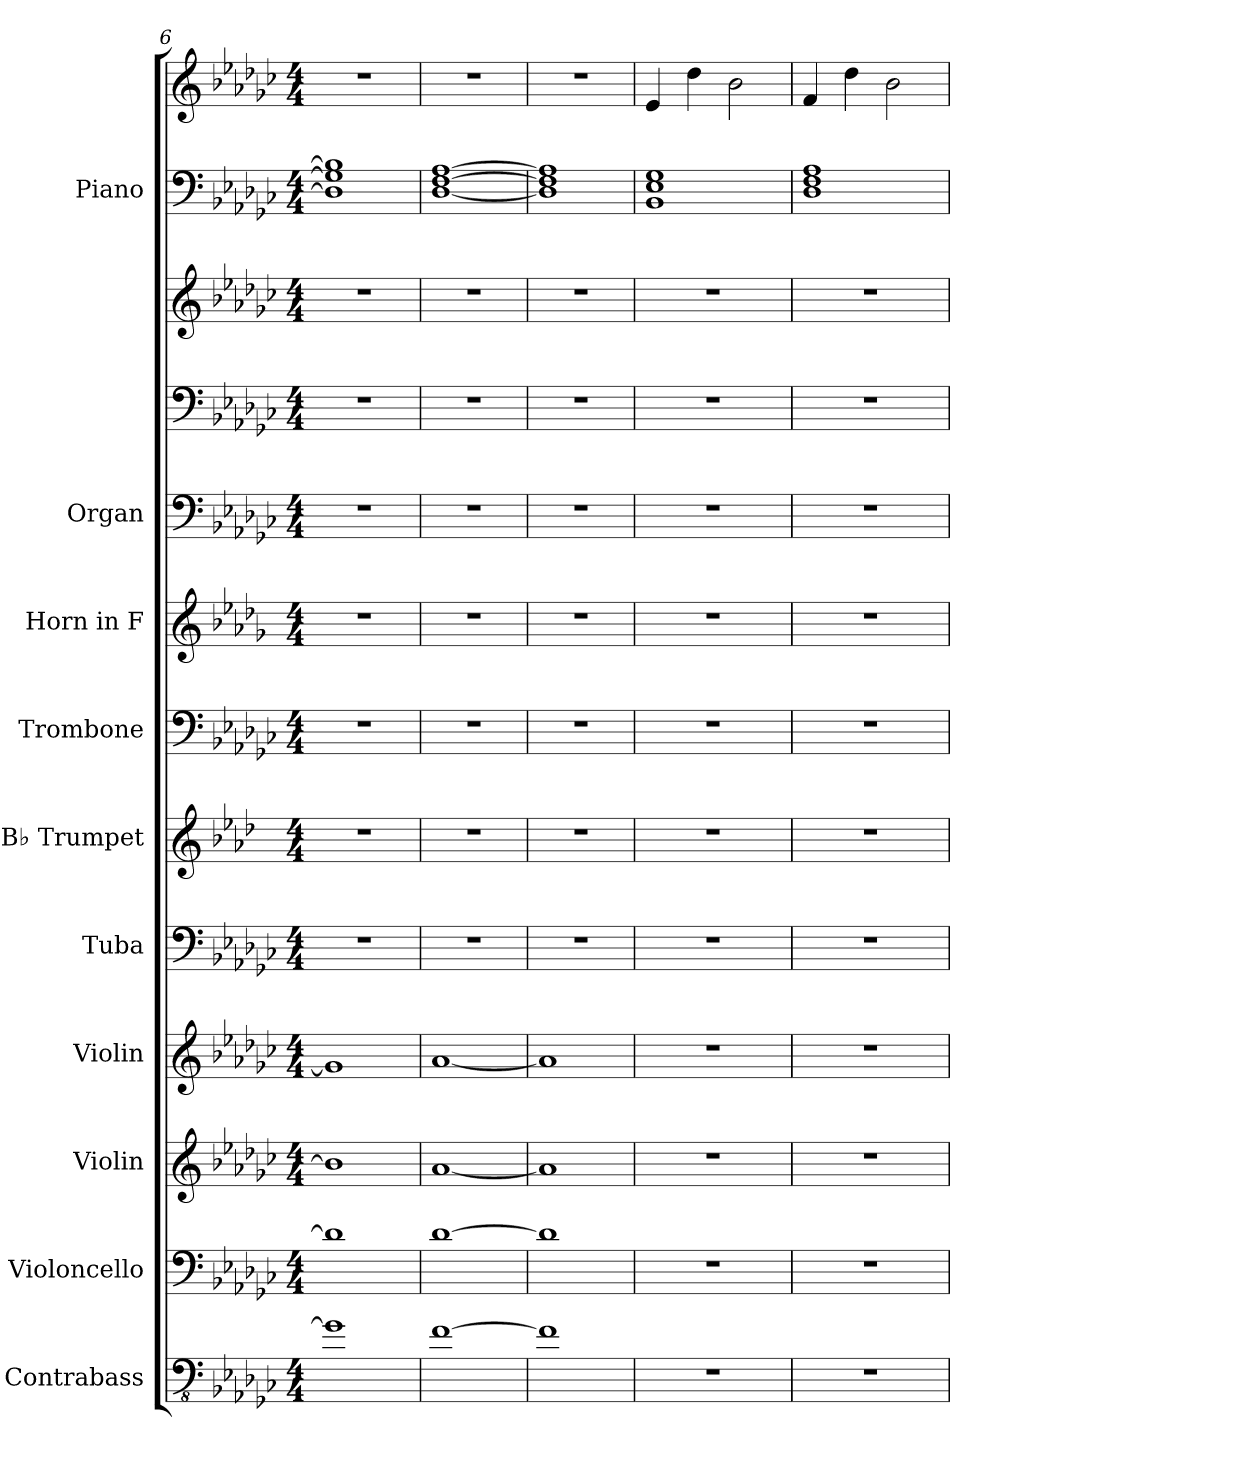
**kern	**kern	**kern	**kern	**kern	**kern	**kern	**kern	**kern	**kern	**kern	**kern	**kern
*part10	*part9	*part8	*part7	*part6	*part5	*part4	*part3	*part2	*part2	*part2	*part1	*part1
*staff13	*staff12	*staff11	*staff10	*staff9	*staff8	*staff7	*staff6	*staff5	*staff4	*staff3	*staff2	*staff1
*I"Contrabass	*I"Violoncello	*I"Violin	*I"Violin	*I"Tuba	*I"B♭ Trumpet	*I"Trombone	*I"Horn in F	*I"Organ	*	*	*I"Piano	*
*I'Cb.	*I'Vc.	*I'Vln.	*I'Vln.	*I'Tba.	*I'B♭ Tpt.	*I'Tbn.	*	*I'Org.	*	*	*I'Pno.	*
*clefFv4	*clefF4	*clefG2	*clefG2	*clefF4	*clefG2	*clefF4	*clefG2	*clefF4	*clefF4	*clefG2	*clefF4	*clefG2
*ITrd7c12	*	*	*	*	*ITrd1c2	*	*ITrd4c7	*	*	*	*	*
*k[b-e-a-d-g-c-]	*k[b-e-a-d-g-c-]	*k[b-e-a-d-g-c-]	*k[b-e-a-d-g-c-]	*k[b-e-a-d-g-c-]	*k[b-e-a-d-g-c-]	*k[b-e-a-d-g-c-]	*k[b-e-a-d-g-c-]	*k[b-e-a-d-g-c-]	*k[b-e-a-d-g-c-]	*k[b-e-a-d-g-c-]	*k[b-e-a-d-g-c-]	*k[b-e-a-d-g-c-]
*M4/4	*M4/4	*M4/4	*M4/4	*M4/4	*M4/4	*M4/4	*M4/4	*M4/4	*M4/4	*M4/4	*M4/4	*M4/4
=6	=6	=6	=6	=6	=6	=6	=6	=6	=6	=6	=6	=6
1GG-]	1d-]	1b-]	1g-]	1r	1r	1r	1r	1r	1r	1r	1D-] 1G-] 1B-]	1r
=7	=7	=7	=7	=7	=7	=7	=7	=7	=7	=7	=7	=7
[1FF	[1d-	[1a-	[1a-	1r	1r	1r	1r	1r	1r	1r	[1D- [1F [1A-	1r
=8	=8	=8	=8	=8	=8	=8	=8	=8	=8	=8	=8	=8
1FF]	1d-]	1a-]	1a-]	1r	1r	1r	1r	1r	1r	1r	1D-] 1F] 1A-]	1r
=9	=9	=9	=9	=9	=9	=9	=9	=9	=9	=9	=9	=9
*	*	*	*	*	*	*	*	*	*	*	*	*MM80
1r	1r	1r	1r	1r	1r	1r	1r	1r	1r	1r	1BB- 1E- 1G-	4e-/
.	.	.	.	.	.	.	.	.	.	.	.	4dd-\
.	.	.	.	.	.	.	.	.	.	.	.	2b-\
=10	=10	=10	=10	=10	=10	=10	=10	=10	=10	=10	=10	=10
1r	1r	1r	1r	1r	1r	1r	1r	1r	1r	1r	1D- 1F 1A-	4f/
.	.	.	.	.	.	.	.	.	.	.	.	4dd-\
.	.	.	.	.	.	.	.	.	.	.	.	2b-\
=	=	=	=	=	=	=	=	=	=	=	=	=
*-	*-	*-	*-	*-	*-	*-	*-	*-	*-	*-	*-	*-
